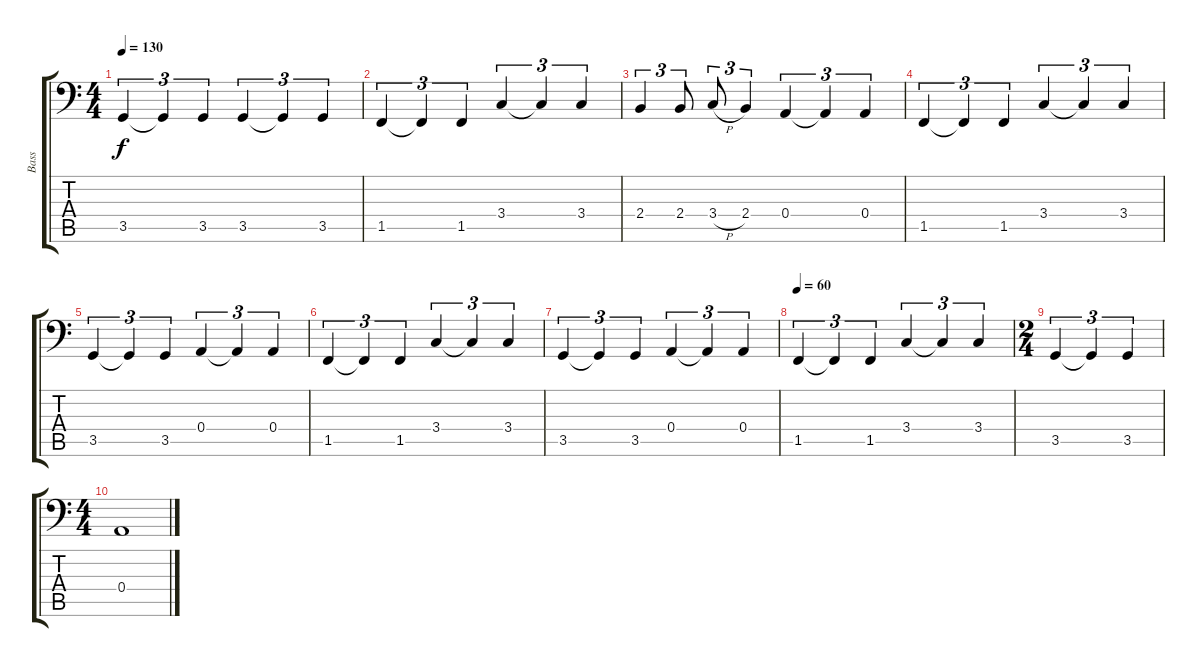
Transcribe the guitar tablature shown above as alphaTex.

\track ("Bass" "Bass") {instrument electricbassfinger}
\staff {score tabs}
\tuning (C3 G2 D2 A1 E1 B0) {hide}
\ts (4 4)
\tempo 130
\clef f4
\ks c
3.5.4{tu (3 2) dy f} 3.5{t}.4{tu (3 2)} 3.5.4{tu (3 2)} 3.5.4{tu (3 2)} 3.5{t}.4{tu (3 2)} 3.5.4{tu (3 2)} |
1.5.4{tu (3 2)} 1.5{t}.4{tu (3 2)} 1.5.4{tu (3 2)} 3.4.4{tu (3 2)} 3.4{t}.4{tu (3 2)} 3.4.4{tu (3 2)} |
2.4.4{tu (3 2)} 2.4.8{tu (3 2)} 3.4{h}.8{tu (3 2)} 2.4.4{tu (3 2)} 0.4.4{tu (3 2)} 0.4{t}.4{tu (3 2)} 0.4.4{tu (3 2)} |
1.5.4{tu (3 2)} 1.5{t}.4{tu (3 2)} 1.5.4{tu (3 2)} 3.4.4{tu (3 2)} 3.4{t}.4{tu (3 2)} 3.4.4{tu (3 2)} |
3.5.4{tu (3 2)} 3.5{t}.4{tu (3 2)} 3.5.4{tu (3 2)} 0.4.4{tu (3 2)} 0.4{t}.4{tu (3 2)} 0.4.4{tu (3 2)} |
1.5.4{tu (3 2)} 1.5{t}.4{tu (3 2)} 1.5.4{tu (3 2)} 3.4.4{tu (3 2)} 3.4{t}.4{tu (3 2)} 3.4.4{tu (3 2)} |
3.5.4{tu (3 2)} 3.5{t}.4{tu (3 2)} 3.5.4{tu (3 2)} 0.4.4{tu (3 2)} 0.4{t}.4{tu (3 2)} 0.4.4{tu (3 2)} |
\tempo 60
1.5.4{tu (3 2)} 1.5{t}.4{tu (3 2)} 1.5.4{tu (3 2)} 3.4.4{tu (3 2)} 3.4{t}.4{tu (3 2)} 3.4.4{tu (3 2)} |
\ts (2 4)
3.5.4{tu (3 2)} 3.5{t}.4{tu (3 2)} 3.5.4{tu (3 2)} |
\ts (4 4)
0.4.1
